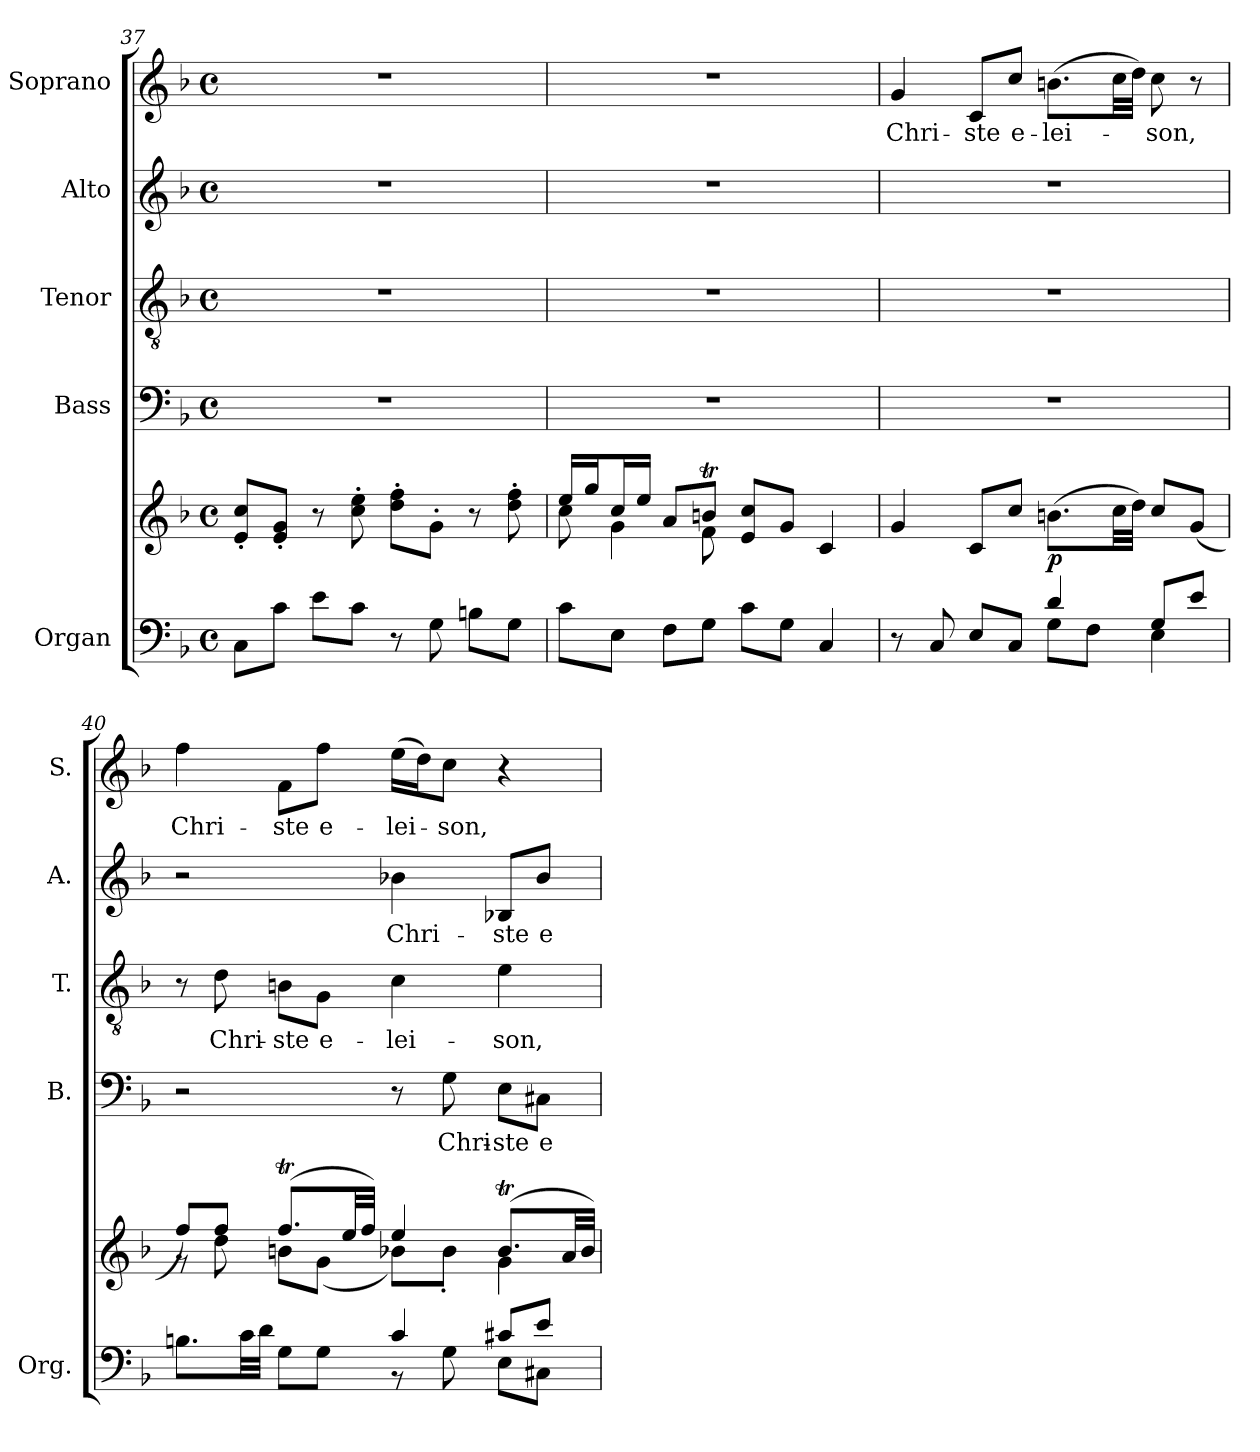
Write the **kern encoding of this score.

**kern	**kern	**dynam	**kern	**text	**kern	**text	**kern	**text	**kern	**text
*part5	*part5	*part5	*part4	*part4	*part3	*part3	*part2	*part2	*part1	*part1
*staff6	*staff5	*staff5/6	*staff4	*staff4	*staff3	*staff3	*staff2	*staff2	*staff1	*staff1
*I"Organ	*	*	*I"Bass	*	*I"Tenor	*	*I"Alto	*	*I"Soprano	*
*I'Org.	*	*	*I'B.	*	*I'T.	*	*I'A.	*	*I'S.	*
*clefF4	*clefG2	*	*clefF4	*	*clefGv2	*	*clefG2	*	*clefG2	*
*	*	*	*	*	*ITrd7c12	*	*	*	*	*
*k[b-]	*k[b-]	*	*k[b-]	*	*k[b-]	*	*k[b-]	*	*k[b-]	*
*F:	*F:	*	*F:	*	*F:	*	*F:	*	*F:	*
*M4/4	*M4/4	*	*M4/4	*	*M4/4	*	*M4/4	*	*M4/4	*
*met(c)	*met(c)	*	*met(c)	*	*met(c)	*	*met(c)	*	*met(c)	*
=37	=37	=37	=37	=37	=37	=37	=37	=37	=37	=37
8Ci\L	8ei'/ 8cci'/L	.	1r	.	1r	.	1r	.	1r	.
8ci\J	8ei'/ 8gi'/J	.	.	.	.	.	.	.	.	.
8ei\L	8r	.	.	.	.	.	.	.	.	.
8ci\J	8cci\' 8eei'	.	.	.	.	.	.	.	.	.
8r	8ddi'\ 8ffi'\L	.	.	.	.	.	.	.	.	.
8Gi\	8g'i\J	.	.	.	.	.	.	.	.	.
8Bni\L	8r	.	.	.	.	.	.	.	.	.
8Gi\J	8ddi\' 8ffi'	.	.	.	.	.	.	.	.	.
=38	=38	=38	=38	=38	=38	=38	=38	=38	=38	=38
*	*^	*	*	*	*	*	*	*	*	*
8ci\L	16eei/LL	8cci\	.	1r	.	1r	.	1r	.	1r	.
.	16ggi/J	.	.	.	.	.	.	.	.	.	.
8Ei\J	16cci/L	4gi\	.	.	.	.	.	.	.	.	.
.	16eei/JJ	.	.	.	.	.	.	.	.	.	.
8Fi\L	8ai/L	.	.	.	.	.	.	.	.	.	.
8Gi\J	8bnti/J	8fi\	.	.	.	.	.	.	.	.	.
8ci\L	8ei/ 8cci/L	2ryy	.	.	.	.	.	.	.	.	.
8Gi\J	8gi/J	.	.	.	.	.	.	.	.	.	.
4Ci/	4ci/	.	.	.	.	.	.	.	.	.	.
*	*v	*v	*	*	*	*	*	*	*	*	*
=39	=39	=39	=39	=39	=39	=39	=39	=39	=39	=39
*^	*	*	*	*	*	*	*	*	*	*
!	!	!	!	!	!	!	!	!	!	!	!LO:LY:b:color=#000000
8r	2ryy	4gi/	.	1r	.	1r	.	1r	.	4gi/	Chri-
8Ci/	.	.	.	.	.	.	.	.	.	.	.
!	!	!	!	!	!	!	!	!	!	!	!LO:LY:b:color=#000000
8Ei/L	.	8ci/L	.	.	.	.	.	.	.	8ci/L	-ste
!	!	!	!	!	!	!	!	!	!	!	!LO:LY:b:color=#000000
8Ci/J	.	8cci/J	.	.	.	.	.	.	.	8cci/J	e-
!	!	!	!	!	!	!	!	!	!	!	!LO:LY:b:color=#000000
4di/	8Gi\L	(8.bni\L	p	.	.	.	.	.	.	(8.bni\L	-lei-
.	8Fi\J	.	.	.	.	.	.	.	.	.	.
.	.	32cci\LL	.	.	.	.	.	.	.	32cci\LL	.
.	.	32ddi\JJJ)	.	.	.	.	.	.	.	32ddi\JJJ)	.
!	!	!	!	!	!	!	!	!	!	!	!LO:LY:b:color=#000000
8Gi/L	4Ei\	8cci/L	.	.	.	.	.	.	.	8cci\	-son,
8ei/J	.	(8gi/J	.	.	.	.	.	.	.	8r	.
!!LO:PB:g=z
=40	=40	=40	=40	=40	=40	=40	=40	=40	=40	=40	=40
*	*	*^	*	*	*	*	*	*	*	*	*
!	!	!	!	!	!	!	!	!	!	!	!	!LO:LY:b:color=#000000
8.Bni\L	2ryy	8ffi/L)	8r	.	2r	.	8r	.	2r	.	4ffi\	Chri-
!	!	!	!	!	!	!	!	!LO:LY:b:color=#000000	!	!	!	!
.	.	8ffi/J	8ddi\	.	.	.	8Di\	Chri-	.	.	.	.
32ci\LL	.	.	.	.	.	.	.	.	.	.	.	.
32di\JJJ	.	.	.	.	.	.	.	.	.	.	.	.
!	!	!	!	!	!	!	!	!LO:LY:b:color=#000000	!	!	!	!
!	!	!	!	!	!	!	!	!	!	!	!	!LO:LY:b:color=#000000
8Gi\L	.	(8.ffTi/L	8bni\L	.	.	.	8BBni\L	-ste	.	.	8fi\L	-ste
!	!	!	!	!	!	!	!	!LO:LY:b:color=#000000	!	!	!	!
!	!	!	!	!	!	!	!	!	!	!	!	!LO:LY:b:color=#000000
8Gi\J	.	.	(8gi\J	.	.	.	8GGi\J	e-	.	.	8ffi\J	e-
.	.	32eei/LL	.	.	.	.	.	.	.	.	.	.
.	.	32ffi/JJJ)	.	.	.	.	.	.	.	.	.	.
!	!	!	!	!	!	!	!	!LO:LY:b:color=#000000	!	!	!	!
!	!	!	!	!	!	!	!	!	!	!LO:LY:b:color=#000000	!	!
!	!	!	!	!	!	!	!	!	!	!	!	!LO:LY:b:color=#000000
4ci/	8r	4eei/	8b-Xi\L)	.	8r	.	4Ci\	-lei-	4b-Xi\	Chri-	(16eei\LL	-lei-
.	.	.	.	.	.	.	.	.	.	.	16ddi\J)	.
!	!	!	!	!	!	!LO:LY:b:color=#000000	!	!	!	!	!	!
!	!	!	!	!	!	!	!	!	!	!	!	!LO:LY:b:color=#000000
.	8Gi\	.	8b-'i\J	.	8Gi\	Chri-	.	.	.	.	8cci\J	-son,
!	!	!	!	!	!	!LO:LY:b:color=#000000	!	!	!	!	!	!
!	!	!	!	!	!	!	!	!LO:LY:b:color=#000000	!	!	!	!
!	!	!	!	!	!	!	!	!	!	!LO:LY:b:color=#000000	!	!
8c#Xi/L	8Ei\L	(8.b-Ti/L	4gi\	.	8Ei\L	-ste	4Ei\	-son,	8B-Xi/L	-ste	4r	.
!	!	!	!	!	!	!LO:LY:b:color=#000000	!	!	!	!	!	!
!	!	!	!	!	!	!	!	!	!	!LO:LY:b:color=#000000	!	!
8ei/J	8C#Xi\J	.	.	.	8C#Xi\J	e-	.	.	8b-i/J	e-	.	.
.	.	32ai/LL	.	.	.	.	.	.	.	.	.	.
.	.	32b-i/JJJ)	.	.	.	.	.	.	.	.	.	.
*v	*v	*	*	*	*	*	*	*	*	*	*	*
*	*v	*v	*	*	*	*	*	*	*	*	*
=	=	=	=	=	=	=	=	=	=	=
*-	*-	*-	*-	*-	*-	*-	*-	*-	*-	*-
